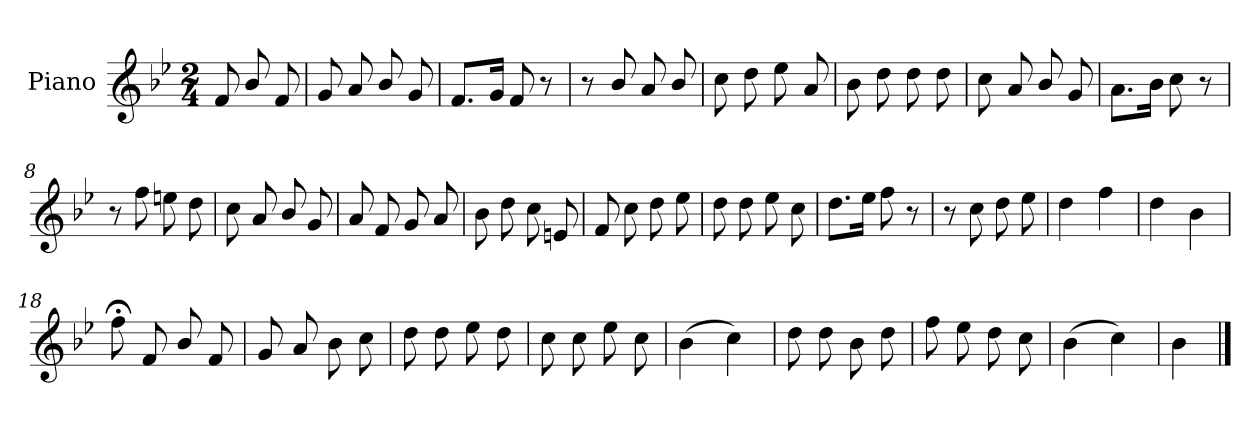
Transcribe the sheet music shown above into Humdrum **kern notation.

**kern
*part1
*staff1
*I"Piano
*I'Pno.
*clefG2
*k[b-e-]
*M2/4
=
8f/
8b-/
8f/
=1
8g/
8a/
8b-/
8g/
=2
8.f/L
16g/Jk
8f/
8r
=3
8r
8b-/
8a/
8b-/
=4
8cc\
8dd\
8ee-\
8a/
!!LO:LB:g=z
=5
8b-\
8dd\
8dd\
8dd\
=6
8cc\
8a/
8b-/
8g/
=7
8.a\L
16b-\Jk
8cc\
8r
=8
8r
8ff\
8een\
8dd\
=9
8cc\
8a/
8b-/
8g/
=10
8a/
8f/
8g/
8a/
!!LO:LB:g=z
=11
8b-\
8dd\
8cc\
8en/
=12
8f/
8cc\
8dd\
8ee-\
=13
8dd\
8dd\
8ee-\
8cc\
=14
8.dd\L
16ee-\Jk
8ff\
8r
=15
8r
8cc\
8dd\
8ee-\
=16
4dd\
4ff\
=17
4dd\
4b-\
=18
8ff;<\
8f/
8b-/
8f/
=19
8g/
8a/
8b-\
8cc\
!!LO:LB:g=z
=20
8dd\
8dd\
8ee-\
8dd\
=21
8cc\
8cc\
8ee-\
8cc\
=22
(>4b-\
4cc\)
=23
8dd\
8dd\
8b-\
8dd\
=24
8ff\
8ee-\
8dd\
8cc\
=25
(>4b-\
4cc\)
=26
4b-\
==
*-
